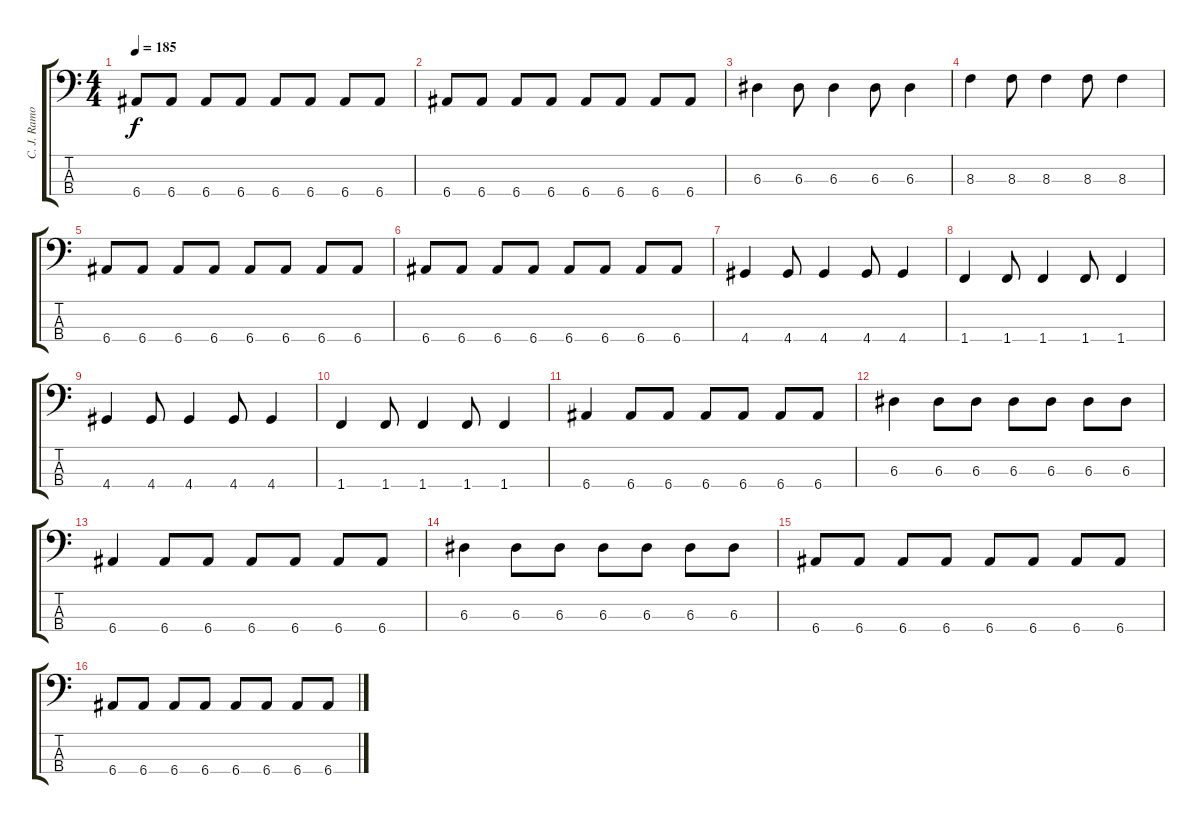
\track ("C. J. Ramone" "C. J. Ramo") {instrument electricbasspick}
\staff {score tabs}
\tuning (G2 D2 A1 E1) {hide}
\ts (4 4)
\tempo 185
\clef f4
\ks c
6.4.8{dy f} 6.4.8 6.4.8 6.4.8 6.4.8 6.4.8 6.4.8 6.4.8 |
6.4.8 6.4.8 6.4.8 6.4.8 6.4.8 6.4.8 6.4.8 6.4.8 |
6.3.4 6.3.8 6.3.4 6.3.8 6.3.4 |
8.3.4 8.3.8 8.3.4 8.3.8 8.3.4 |
6.4.8 6.4.8 6.4.8 6.4.8 6.4.8 6.4.8 6.4.8 6.4.8 |
6.4.8 6.4.8 6.4.8 6.4.8 6.4.8 6.4.8 6.4.8 6.4.8 |
4.4.4 4.4.8 4.4.4 4.4.8 4.4.4 |
1.4.4 1.4.8 1.4.4 1.4.8 1.4.4 |
4.4.4 4.4.8 4.4.4 4.4.8 4.4.4 |
1.4.4 1.4.8 1.4.4 1.4.8 1.4.4 |
6.4.4 6.4.8 6.4.8 6.4.8 6.4.8 6.4.8 6.4.8 |
6.3.4 6.3.8 6.3.8 6.3.8 6.3.8 6.3.8 6.3.8 |
6.4.4 6.4.8 6.4.8 6.4.8 6.4.8 6.4.8 6.4.8 |
6.3.4 6.3.8 6.3.8 6.3.8 6.3.8 6.3.8 6.3.8 |
6.4.8 6.4.8 6.4.8 6.4.8 6.4.8 6.4.8 6.4.8 6.4.8 |
6.4.8 6.4.8 6.4.8 6.4.8 6.4.8 6.4.8 6.4.8 6.4.8
